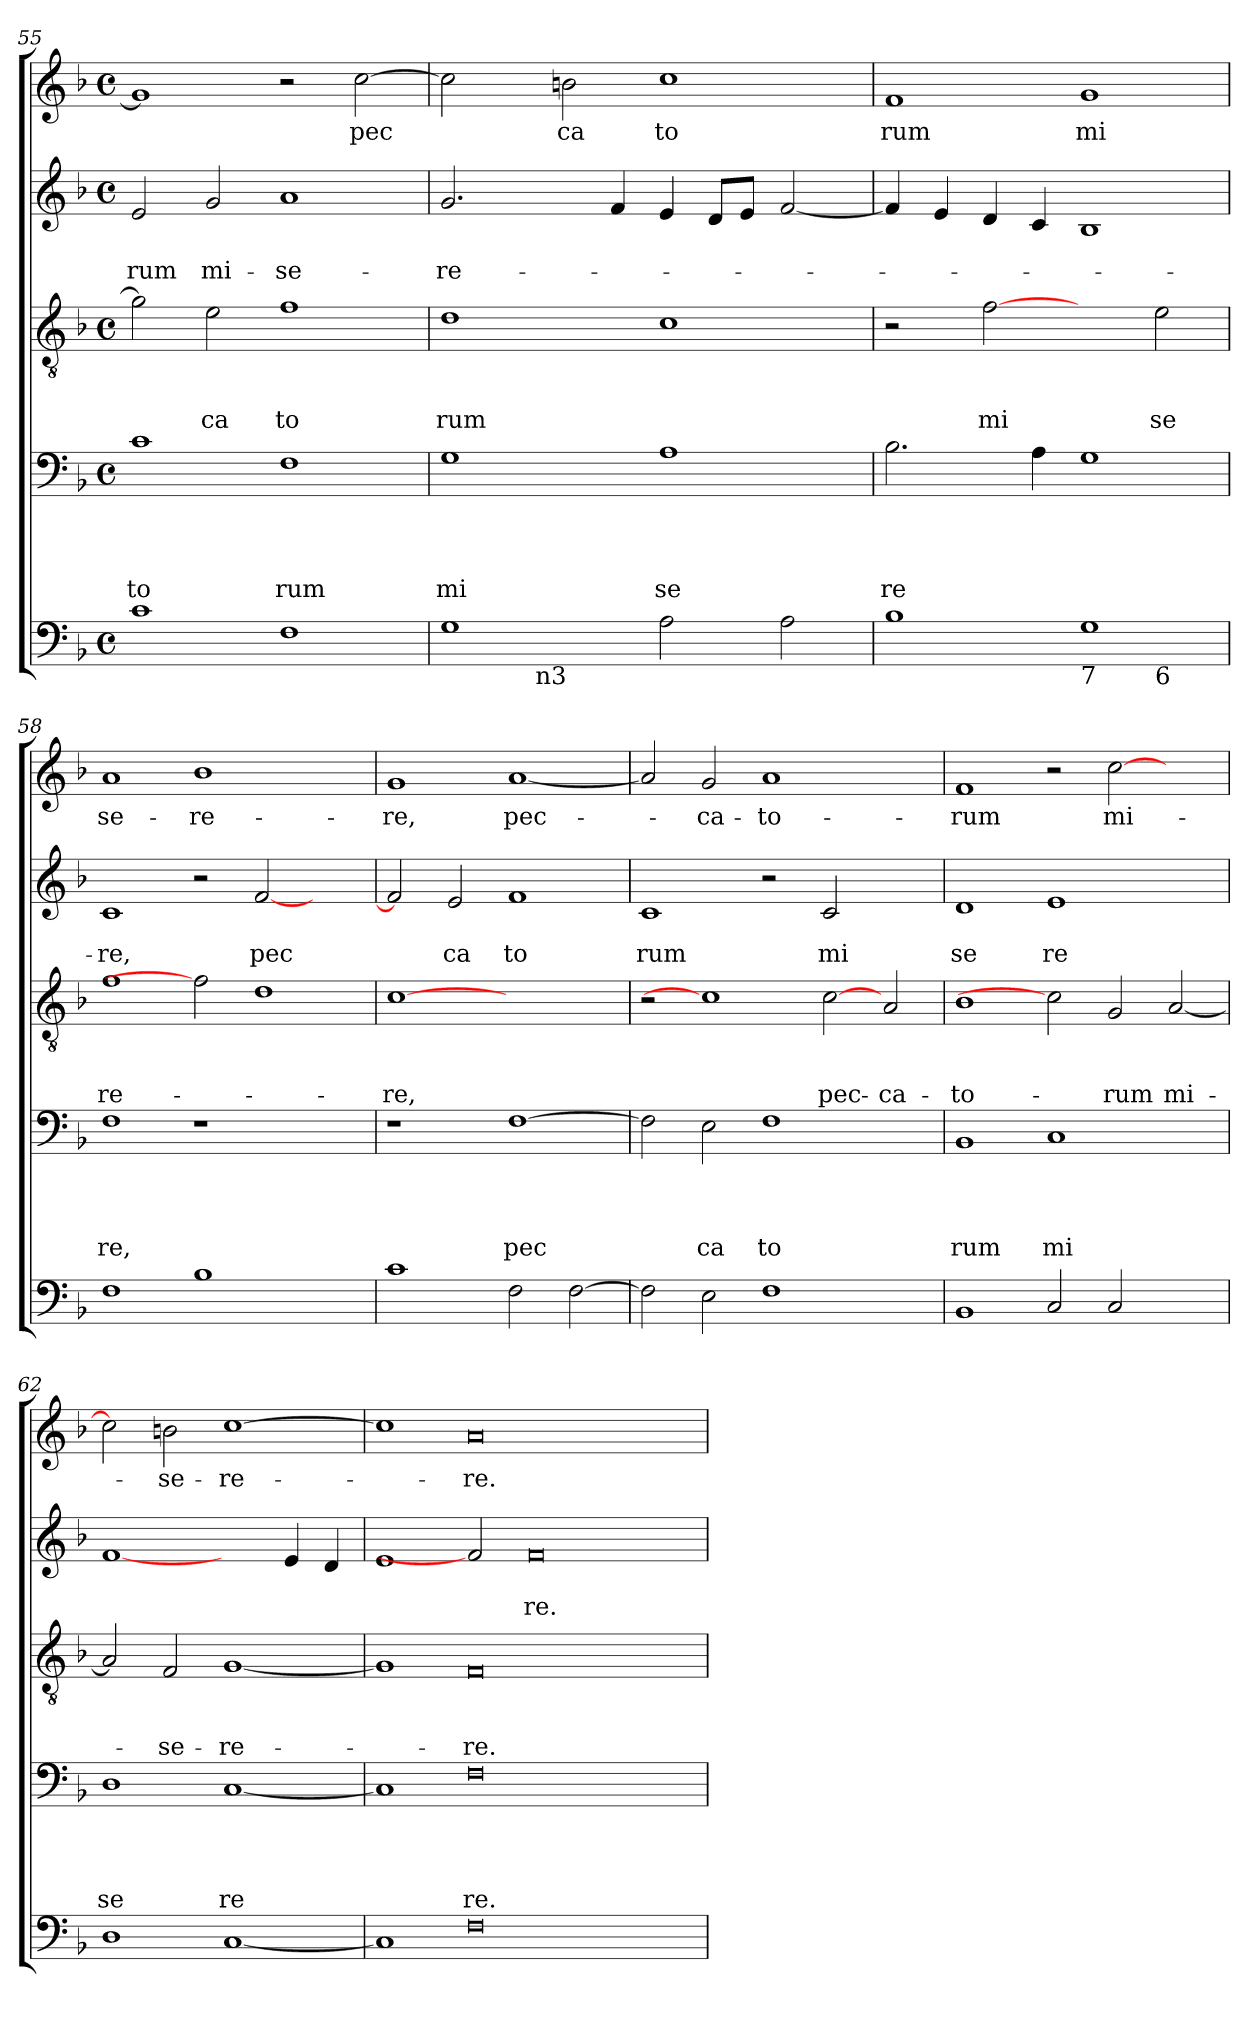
**kern	**kern	**text	**text	**text	**text	**kern	**text	**text	**text	**kern	**text	**text	**kern	**text
*part5	*part4	*part4	*part4	*part4	*part4	*part3	*part3	*part3	*part3	*part2	*part2	*part2	*part1	*part1
*staff5	*staff4	*staff4	*staff4	*staff4	*staff4	*staff3	*staff3	*staff3	*staff3	*staff2	*staff2	*staff2	*staff1	*staff1
*clefF4	*clefF4	*	*	*	*	*clefGv2	*	*	*	*clefG2	*	*	*clefG2	*
*	*ITrd-3c-5	*	*	*	*	*ITrd-3c-5	*	*	*	*ITrd-3c-5	*	*	*ITrd-3c-5	*
*k[b-]	*k[b-e-]	*	*	*	*	*k[b-e-]	*	*	*	*k[b-e-]	*	*	*k[b-e-]	*
*F:	*B-:	*	*	*	*	*B-:	*	*	*	*B-:	*	*	*B-:	*
*M4/4	*M4/4	*	*	*	*	*M4/4	*	*	*	*M4/4	*	*	*M4/4	*
*met(c)	*met(c)	*	*	*	*	*met(c)	*	*	*	*met(c)	*	*	*met(c)	*
=55	=55	=55	=55	=55	=55	=55	=55	=55	=55	=55	=55	=55	=55	=55
!	!	!	!	!	!LO:LY:b	!	!	!	!	!	!	!LO:LY:b	!	!
1c	1f	.	.	.	to	2cc\]	.	.	.	2a/	.	-rum	1cc]	.
!	!	!	!	!	!	!	!	!	!LO:LY:b	!	!	!LO:LY:b	!	!
.	.	.	.	.	.	2a\	.	.	ca	2cc/	.	mi-	.	.
!	!	!	!	!	!LO:LY:b	!	!	!	!LO:LY:b	!	!	!LO:LY:b	!	!
1F	1B-	.	.	.	rum	1b-	.	.	to	1dd	.	-se-	2r	.
!	!	!	!	!	!	!	!	!	!	!	!	!	!	!LO:LY:b
.	.	.	.	.	.	.	.	.	.	.	.	.	[>2ff\	pec
=56	=56	=56	=56	=56	=56	=56	=56	=56	=56	=56	=56	=56	=56	=56
!	!	!	!	!	!LO:LY:b	!	!	!	!LO:LY:b	!	!	!LO:LY:b	!	!
*^	*	*	*	*	*	*	*	*	*	*	*	*	*	*
1G>	4ryy	1c	.	.	.	mi	1g	.	.	rum	2.cc/	.	-re-	2ff\]	.
.	8ryy	.	.	.	.	.	.	.	.	.	.	.	.	.	.
.	32ryy	.	.	.	.	.	.	.	.	.	.	.	.	.	.
!	!LO:TX:b:t=n3	!	!	!	!	!	!	!	!	!	!	!	!	!	!
.	1ryy	.	.	.	.	.	.	.	.	.	.	.	.	.	.
!	!	!	!	!	!	!	!	!	!	!	!	!	!	!	!LO:LY:b
.	.	.	.	.	.	.	.	.	.	.	.	.	.	2een\	ca
.	.	.	.	.	.	.	.	.	.	.	4b-/	.	.	.	.
!	!	!	!	!	!	!LO:LY:b	!	!	!	!	!	!	!	!	!LO:LY:b
2A\	.	1d	.	.	.	se	1f	.	.	.	4a/	.	.	1ff	to
.	.	.	.	.	.	.	.	.	.	.	8g/L	.	.	.	.
.	.	.	.	.	.	.	.	.	.	.	8a/J	.	.	.	.
.	2ryy	.	.	.	.	.	.	.	.	.	.	.	.	.	.
2A>\	.	.	.	.	.	.	.	.	.	.	[<2b-/	.	.	.	.
.	16.ryy	.	.	.	.	.	.	.	.	.	.	.	.	.	.
=57	=57	=57	=57	=57	=57	=57	=57	=57	=57	=57	=57	=57	=57	=57	=57
!	!	!	!	!	!	!LO:LY:b	!	!	!	!	!	!	!	!	!LO:LY:b
1B-	1.ryy	2.e-\	.	.	.	re	2r	.	.	.	4b-/]	.	.	1b-	rum
.	.	.	.	.	.	.	.	.	.	.	4a/	.	.	.	.
!	!	!	!	!	!	!	!	!	!	!LO:LY:b	!	!	!	!	!
.	.	.	.	.	.	.	[2b-	.	.	mi	4g/	.	.	.	.
.	.	4d\	.	.	.	.	.	.	.	.	4f/	.	.	.	.
!LO:TX:b:t=7	!	!	!	!	!	!	!	!	!	!	!	!	!	!	!
!	!	!	!	!	!	!	!	!	!	!	!	!	!	!	!LO:LY:b
1G	.	1c	.	.	.	.	2ryy	.	.	.	1e-	.	.	1cc	mi
!	!LO:TX:b:t=6	!	!	!	!	!	!	!	!	!	!	!	!	!	!
!	!	!	!	!	!	!	!	!	!	!LO:LY:b	!	!	!	!	!
.	2ryy	.	.	.	.	.	2a\	.	.	se	.	.	.	.	.
!!LO:LB:g=z
=58	=58	=58	=58	=58	=58	=58	=58	=58	=58	=58	=58	=58	=58	=58	=58
!	!	!	!	!	!	!LO:LY:b	!	!	!	!LO:LY:b	!	!	!LO:LY:b	!	!LO:LY:b
*v	*v	*	*	*	*	*	*	*	*	*	*	*	*	*	*
1F	1B-	.	.	.	re,	1b-	.	.	re-	1f	.	-re,	1dd	se-
!	!	!	!	!	!	!	!	!	!	!	!	!	!	!LO:LY:b
1B-	1r	.	.	.	.	2b-]	.	.	.	2r	.	.	1ee-	-re-
!	!	!	!	!	!	!	!	!	!	!	!	!LO:LY:b	!	!
.	.	.	.	.	.	1g	.	.	.	[<2b-/	.	pec	.	.
2ryy	2ryy	.	.	.	.	.	.	.	.	2ryy	.	.	2ryy	.
=59	=59	=59	=59	=59	=59	=59	=59	=59	=59	=59	=59	=59	=59	=59
!	!	!	!	!	!	!	!	!	!LO:LY:b	!	!	!	!	!LO:LY:b
1c	1r	.	.	.	.	[1f	.	.	-re,	2b-/]	.	.	1cc	-re,
!	!	!	!	!	!	!	!	!	!	!	!	!LO:LY:b	!	!
.	.	.	.	.	.	.	.	.	.	2a/	.	ca	.	.
!	!	!	!	!	!LO:LY:b	!	!	!	!	!	!	!LO:LY:b	!	!LO:LY:b
2F\	[>1B-	.	.	.	pec	1ryy	.	.	.	1b-	.	to	[<1dd	pec-
[>2F\	.	.	.	.	.	.	.	.	.	.	.	.	.	.
=60	=60	=60	=60	=60	=60	=60	=60	=60	=60	=60	=60	=60	=60	=60
!	!	!	!	!	!	!	!	!	!	!	!	!LO:LY:b	!	!
2F\]	2B-\]	.	.	.	.	2r	.	.	.	1f	.	rum	2dd/]	.
!	!	!	!	!	!LO:LY:b	!	!	!	!	!	!	!	!	!LO:LY:b
2E>\	2A\	.	.	.	ca	1f]	.	.	.	.	.	.	2cc/	-ca-
!	!	!	!	!	!LO:LY:b	!	!	!	!	!	!	!	!	!LO:LY:b
1F	1B-	.	.	.	to	.	.	.	.	2r	.	.	1dd	-to-
!	!	!	!	!	!	!	!	!	!LO:LY:b	!	!	!LO:LY:b	!	!
.	.	.	.	.	.	[2f	.	.	pec-	2f/	.	mi	.	.
!	!	!	!	!	!	!	!	!	!LO:LY:b	!	!	!	!	!
2ryy	2ryy	.	.	.	.	2d/	.	.	-ca-	2ryy	.	.	2ryy	.
=61	=61	=61	=61	=61	=61	=61	=61	=61	=61	=61	=61	=61	=61	=61
!	!	!	!	!	!LO:LY:b	!	!	!	!LO:LY:b	!	!	!LO:LY:b	!	!LO:LY:b
1BB-	1E-	.	.	.	rum	1e-	.	.	-to-	1g	.	se	1b-	-rum
!	!	!	!	!	!LO:LY:b	!	!	!	!	!	!	!LO:LY:b	!	!
2C/	1F	.	.	.	mi	2f]	.	.	.	1a	.	re	2r	.
!	!	!	!	!	!	!	!	!	!LO:LY:b	!	!	!	!	!LO:LY:b
2C</	.	.	.	.	.	2c/	.	.	-rum	.	.	.	[>2ff\	mi-
!	!	!	!	!	!	!	!	!	!LO:LY:b	!	!	!	!	!
2ryy	2ryy	.	.	.	.	[<2d/	.	.	mi-	2ryy	.	.	2ryy	.
=62	=62	=62	=62	=62	=62	=62	=62	=62	=62	=62	=62	=62	=62	=62
!	!	!	!	!	!LO:LY:b	!	!	!	!	!	!	!	!	!
1D	1G	.	.	.	se	2d/]	.	.	.	[1b-	.	.	2ff\]	.
!	!	!	!	!	!	!	!	!	!LO:LY:b	!	!	!	!	!LO:LY:b
.	.	.	.	.	.	2B-/	.	.	-se-	.	.	.	2een\	-se-
!	!	!	!	!	!LO:LY:b	!	!	!	!LO:LY:b	!	!	!	!	!LO:LY:b
[<1C<	[<1F	.	.	.	re	[<1c	.	.	-re-	2ryy	.	.	[>1ff	-re-
.	.	.	.	.	.	.	.	.	.	4a/	.	.	.	.
.	.	.	.	.	.	.	.	.	.	4g/	.	.	.	.
=63	=63	=63	=63	=63	=63	=63	=63	=63	=63	=63	=63	=63	=63	=63
1C<]	1F]	.	.	.	.	1c]	.	.	.	1a	.	.	1ff]	.
!	!	!	!	!	!LO:LY:b	!	!	!	!LO:LY:b	!	!	!	!	!LO:LY:b
0F	0B-	.	.	.	re.	0B-	.	.	-re.	2b-]	.	.	0dd	-re.
!	!	!	!	!	!	!	!	!	!	!	!	!LO:LY:b	!	!
.	.	.	.	.	.	.	.	.	.	0b-	.	re.	.	.
2ryy	2ryy	.	.	.	.	2ryy	.	.	.	.	.	.	2ryy	.
=	=	=	=	=	=	=	=	=	=	=	=	=	=	=
*-	*-	*-	*-	*-	*-	*-	*-	*-	*-	*-	*-	*-	*-	*-
